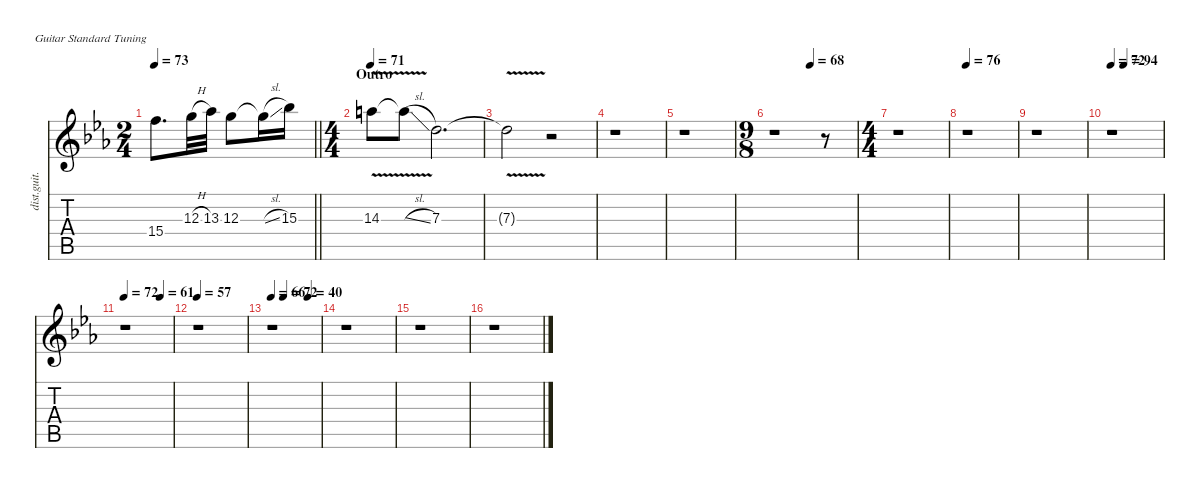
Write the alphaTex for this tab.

\defaultSystemsLayout 4
\hideDynamics
\bracketExtendMode nobrackets
\otherSystemsTrackNameOrientation horizontal
\track ("Gtr Lead 1" "dist.guit.") {instrument distortionguitar}
\staff {score tabs}
\tuning (E4 B3 G3 D3 A2 E2)
\ts (2 4)
\beaming (8 2 2 2 2)
\tempo 73
\clef g2
\barLineRight lightlight
\ks eb
15.4{acc forcenatural}.8{d dy f beam Down} 12.3{h acc forcenatural}.32{beam Down} 13.3{acc b}.32{beam Down} 12.3{acc forcenatural}.8{dy mf beam Down} 12.3{sl t acc forcenatural}.16{beam Down} 15.3{acc b}.16{beam Down} |
\ts (4 4)
\beaming (8 2 2 2 2)
\section ("" "Outro")
\tempo 71
14.3{v acc forcenatural}.8{beam Down} 14.3{v sl t acc forcenatural}.8{beam Down} 7.3{acc forcenatural}.2{d beam Down} |
7.3{v t acc forcenatural}.2{beam Down} r.2{beam Down} |
r.1{beam Down} |
r.1{beam Down} |
\ts (9 8)
\beaming (8 3 3 3)
\tempo (68 0.444444)
r.1{beam Down} r.8{beam Down} |
\ts (4 4)
\beaming (8 2 2 2 2)
r.1{beam Down} |
\tempo 76
r.1{beam Down} |
r.1{beam Down} |
\tempo 72
\tempo (94 0.25)
r.1{beam Down} |
\tempo 72
\tempo (61 0.75)
r.1{beam Down} |
\tempo 57
r.1{beam Down} |
\tempo 66
\tempo (72 0.25)
\tempo (40 0.75)
r.1{beam Down} |
r.1{beam Down} |
r.1{beam Down} |
r.1{beam Down}
